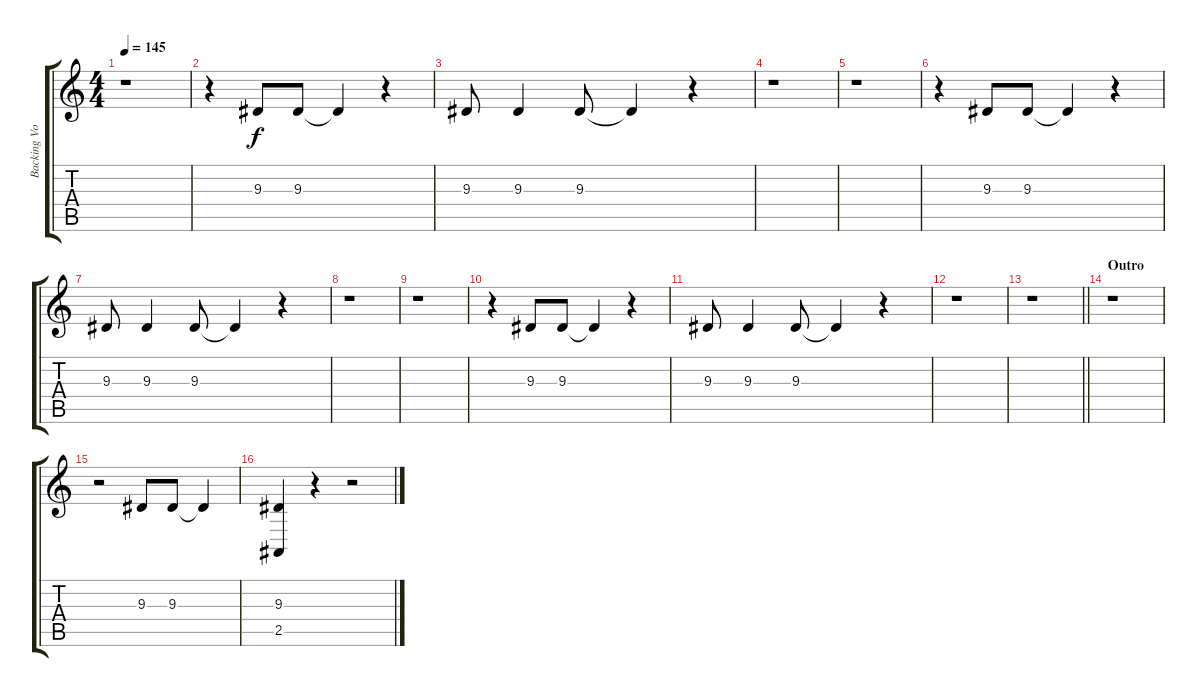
\track ("Backing Vocals (Duff, Izzy)" "Backing Vo") {instrument lead2sawtooth}
\staff {score tabs}
\tuning (Eb4 Bb3 Gb3 Db3 Ab2 Eb2) {hide}
\ts (4 4)
\tempo 145
\clef g2
\ks c
r.1{dy f} |
r.4 9.3.8 9.3.8 9.3{t}.4 r.4 |
9.3.8 9.3.4 9.3.8 9.3{t}.4 r.4 |
r.1 |
r.1 |
r.4 9.3.8 9.3.8 9.3{t}.4 r.4 |
9.3.8 9.3.4 9.3.8 9.3{t}.4 r.4 |
r.1 |
r.1 |
r.4 9.3.8 9.3.8 9.3{t}.4 r.4 |
9.3.8 9.3.4 9.3.8 9.3{t}.4 r.4 |
r.1 |
\barLineRight lightlight
r.1 |
\section ("" "Outro")
r.1 |
r.2 9.3.8 9.3.8 9.3{t}.4 |
(9.3 2.5).4 r.4 r.2
